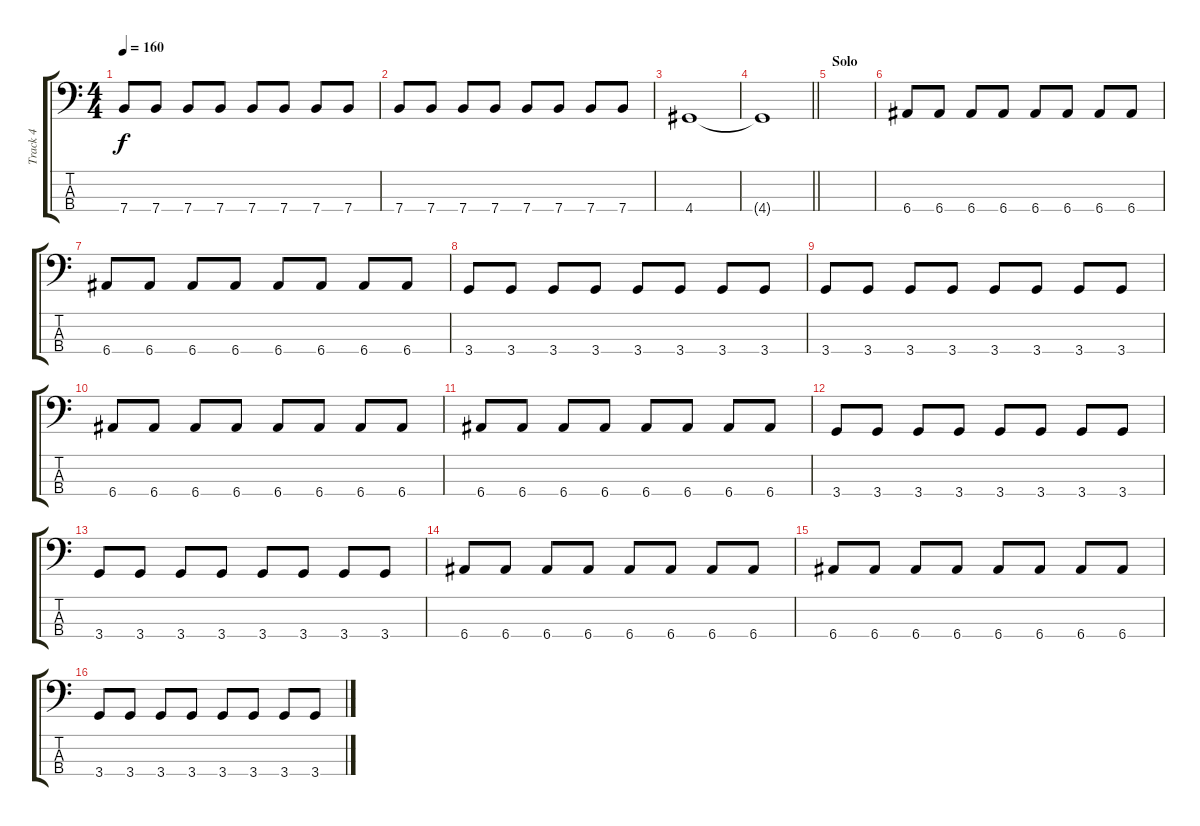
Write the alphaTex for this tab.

\track ("Track 4" "Track 4") {instrument electricbassfinger}
\staff {score tabs}
\tuning (G2 D2 A1 E1) {hide}
\ts (4 4)
\tempo 160
\clef f4
\ks c
7.4.8{dy f} 7.4.8 7.4.8 7.4.8 7.4.8 7.4.8 7.4.8 7.4.8 |
7.4.8 7.4.8 7.4.8 7.4.8 7.4.8 7.4.8 7.4.8 7.4.8 |
4.4.1 |
\barLineRight lightlight
4.4{t}.1 |
\section ("" "Solo")
|
6.4.8 6.4.8 6.4.8 6.4.8 6.4.8 6.4.8 6.4.8 6.4.8 |
6.4.8 6.4.8 6.4.8 6.4.8 6.4.8 6.4.8 6.4.8 6.4.8 |
3.4.8 3.4.8 3.4.8 3.4.8 3.4.8 3.4.8 3.4.8 3.4.8 |
3.4.8 3.4.8 3.4.8 3.4.8 3.4.8 3.4.8 3.4.8 3.4.8 |
6.4.8 6.4.8 6.4.8 6.4.8 6.4.8 6.4.8 6.4.8 6.4.8 |
6.4.8 6.4.8 6.4.8 6.4.8 6.4.8 6.4.8 6.4.8 6.4.8 |
3.4.8 3.4.8 3.4.8 3.4.8 3.4.8 3.4.8 3.4.8 3.4.8 |
3.4.8 3.4.8 3.4.8 3.4.8 3.4.8 3.4.8 3.4.8 3.4.8 |
6.4.8 6.4.8 6.4.8 6.4.8 6.4.8 6.4.8 6.4.8 6.4.8 |
6.4.8 6.4.8 6.4.8 6.4.8 6.4.8 6.4.8 6.4.8 6.4.8 |
3.4.8 3.4.8 3.4.8 3.4.8 3.4.8 3.4.8 3.4.8 3.4.8
